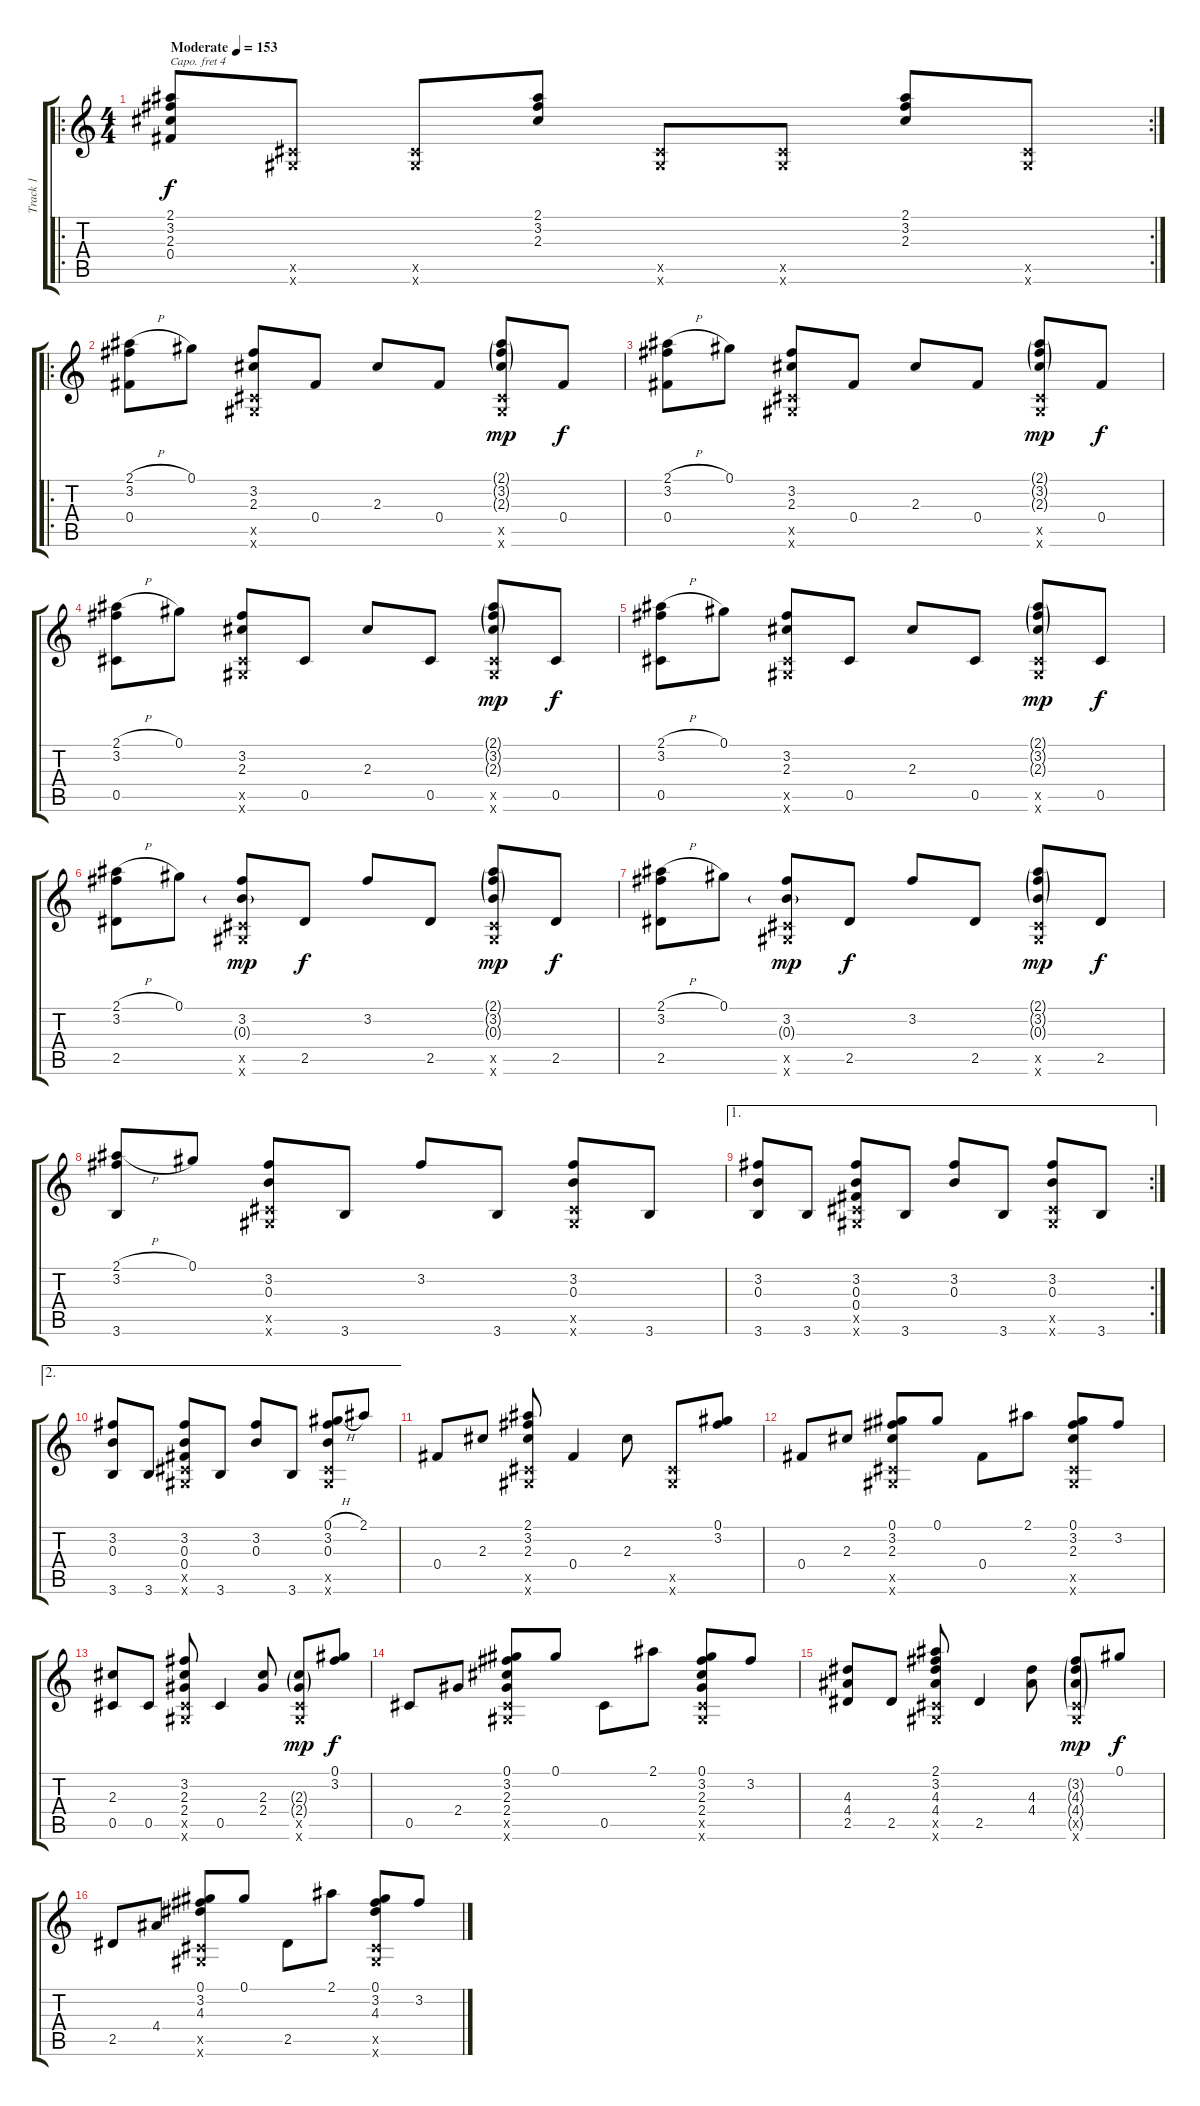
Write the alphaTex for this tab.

\track ("Track 1" "Track 1") {instrument acousticguitarsteel}
\staff {score tabs}
\capo 4
\tuning (E4 B3 G3 D3 A2 E2) {hide}
\ro
\rc 2
\ts (4 4)
\tempo (153 "Moderate")
\clef g2
\ks c
(2.1 3.2 2.3 0.4).8{dy f instrument acousticguitarsteel} (0.5{x} 0.6{x}).8 (0.5{x} 0.6{x}).8 (2.1 3.2 2.3).8 (0.5{x} 0.6{x}).8 (0.5{x} 0.6{x}).8 (2.1 3.2 2.3).8 (0.5{x} 0.6{x}).8 |
\ro
(2.1{h} 3.2 0.4).8 0.1.8 (3.2 2.3 0.5{x} 0.6{x}).8 0.4.8 2.3.8 0.4.8 (2.1{g} 3.2{g} 2.3{g} 0.5{x} 0.6{x}).8{dy mp} 0.4.8{dy f} |
(2.1{h} 3.2 0.4).8 0.1.8 (3.2 2.3 0.5{x} 0.6{x}).8 0.4.8 2.3.8 0.4.8 (2.1{g} 3.2{g} 2.3{g} 0.5{x} 0.6{x}).8{dy mp} 0.4.8{dy f} |
(2.1{h} 3.2 0.5).8 0.1.8 (3.2 2.3 0.5{x} 0.6{x}).8 0.5.8 2.3.8 0.5.8 (2.1{g} 3.2{g} 2.3{g} 0.5{x} 0.6{x}).8{dy mp} 0.5.8{dy f} |
(2.1{h} 3.2 0.5).8 0.1.8 (3.2 2.3 0.5{x} 0.6{x}).8 0.5.8 2.3.8 0.5.8 (2.1{g} 3.2{g} 2.3{g} 0.5{x} 0.6{x}).8{dy mp} 0.5.8{dy f} |
(2.1{h} 3.2 2.5).8 0.1.8 (3.2 0.3{g} 0.5{x} 0.6{x}).8{dy mp} 2.5.8{dy f} 3.2.8 2.5.8 (2.1{g} 3.2{g} 0.3{g} 0.5{x} 0.6{x}).8{dy mp} 2.5.8{dy f} |
(2.1{h} 3.2 2.5).8 0.1.8 (3.2 0.3{g} 0.5{x} 0.6{x}).8{dy mp} 2.5.8{dy f} 3.2.8 2.5.8 (2.1{g} 3.2{g} 0.3{g} 0.5{x} 0.6{x}).8{dy mp} 2.5.8{dy f} |
(2.1{h} 3.2 3.6).8 0.1.8 (3.2 0.3 0.5{x} 0.6{x}).8 3.6.8 3.2.8 3.6.8 (3.2 0.3 0.5{x} 0.6{x}).8 3.6.8 |
\ae 1
\rc 2
(3.2 0.3 3.6).8 3.6.8 (3.2 0.3 0.4 0.5{x} 0.6{x}).8 3.6.8 (3.2 0.3).8 3.6.8 (3.2 0.3 0.5{x} 0.6{x}).8 3.6.8 |
\ae 2
(3.2 0.3 3.6).8 3.6.8 (3.2 0.3 0.4 0.5{x} 0.6{x}).8 3.6.8 (3.2 0.3).8 3.6.8 (0.1{h} 3.2 0.3 0.5{x} 0.6{x}).8 2.1.8 |
0.4.8 2.3.8 (2.1 3.2 2.3 0.5{x} 0.6{x}).8 0.4.4 2.3.8 (0.5{x} 0.6{x}).8 (0.1 3.2).8 |
0.4.8 2.3.8 (0.1 3.2 2.3 0.5{x} 0.6{x}).8 0.1.8 0.4.8 2.1.8 (0.1 3.2 2.3 0.5{x} 0.6{x}).8 3.2.8 |
(2.3 0.5).8 0.5.8 (3.2 2.3 2.4 0.5{x} 0.6{x}).8 0.5.4 (2.3 2.4).8 (2.3{g} 2.4{g} 0.5{x} 0.6{x}).8{dy mp} (0.1 3.2).8{dy f} |
0.5.8 2.4.8 (0.1 3.2 2.3 2.4 0.5{x} 0.6{x}).8 0.1.8 0.5.8 2.1.8 (0.1 3.2 2.3 2.4 0.5{x} 0.6{x}).8 3.2.8 |
(4.3 4.4 2.5).8 2.5.8 (2.1 3.2 4.3 4.4 0.5{x} 0.6{x}).8 2.5.4 (4.3 4.4).8 (3.2{g} 4.3{g} 4.4{g} 0.5{g x} 0.6{x}).8{dy mp} 0.1.8{dy f} |
2.5.8 4.4.8 (0.1 3.2 4.3 0.5{x} 0.6{x}).8 0.1.8 2.5.8 2.1.8 (0.1 3.2 4.3 0.5{x} 0.6{x}).8 3.2.8
